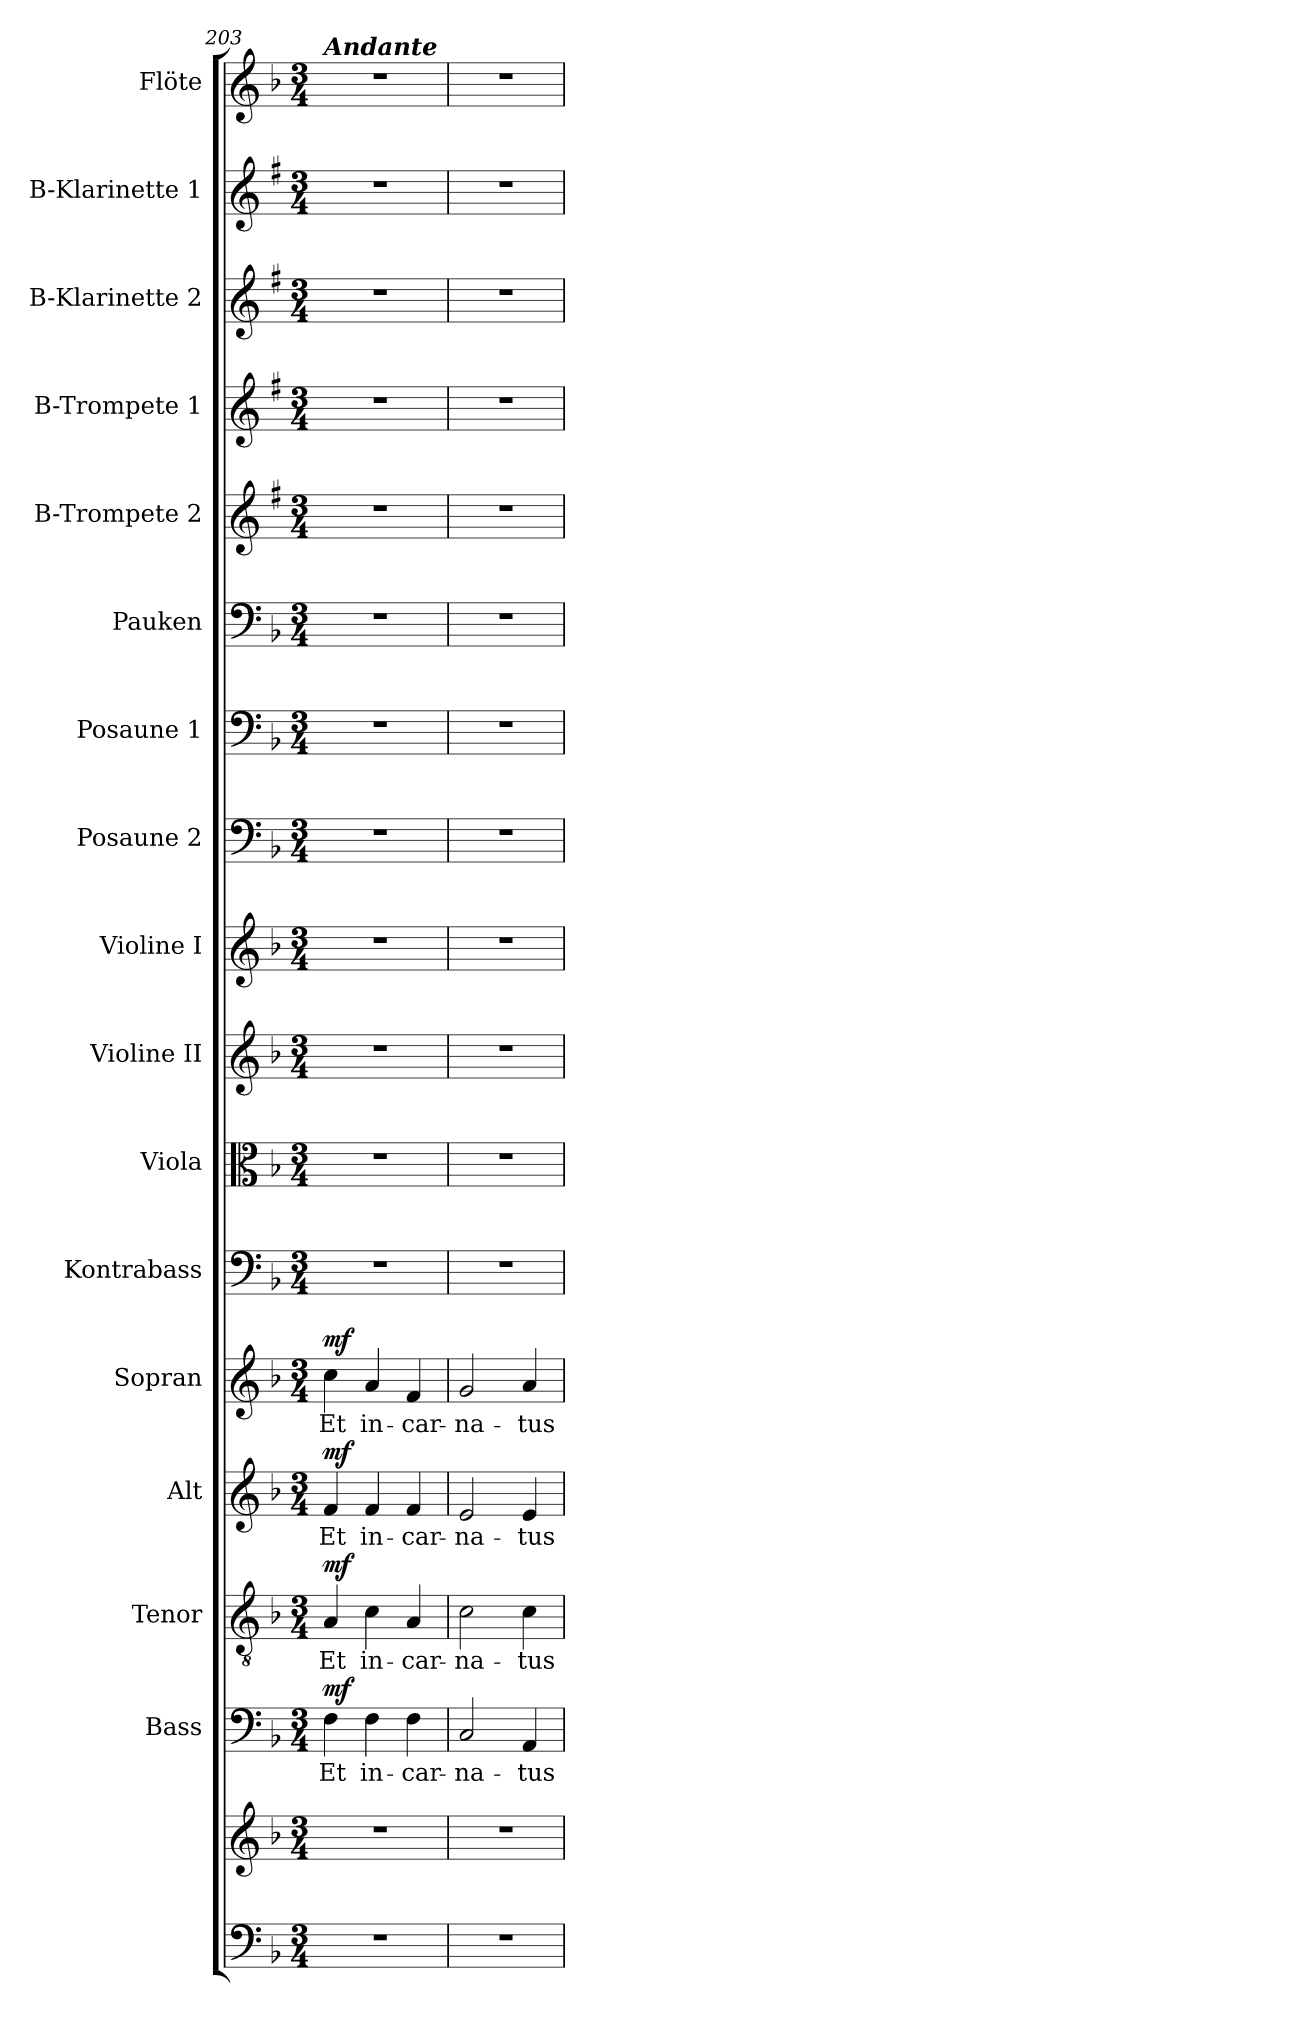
**kern	**kern	**kern	**text	**dynam	**kern	**text	**dynam	**kern	**text	**dynam	**kern	**text	**dynam	**kern	**kern	**kern	**kern	**kern	**kern	**kern	**kern	**kern	**kern	**kern	**kern
*part17	*part17	*part16	*part16	*part16	*part15	*part15	*part15	*part14	*part14	*part14	*part13	*part13	*part13	*part12	*part11	*part10	*part9	*part8	*part7	*part6	*part5	*part4	*part3	*part2	*part1
*staff18	*staff17	*staff16	*staff16	*staff16	*staff15	*staff15	*staff15	*staff14	*staff14	*staff14	*staff13	*staff13	*staff13	*staff12	*staff11	*staff10	*staff9	*staff8	*staff7	*staff6	*staff5	*staff4	*staff3	*staff2	*staff1
*	*	*I"Bass	*	*	*I"Tenor	*	*	*I"Alt	*	*	*I"Sopran	*	*	*I"Kontrabass	*I"Viola	*I"Violine II	*I"Violine I	*I"Posaune 2	*I"Posaune 1	*I"Pauken	*I"B-Trompete 2	*I"B-Trompete 1	*I"B-Klarinette 2	*I"B-Klarinette 1	*I"Flöte
*	*	*I'B.	*	*	*I'T.	*	*	*I'A.	*	*	*I'S.	*	*	*I'Kb.	*I'Vla.	*I'Vl. II	*I'Vl. I	*I'Pos. 2	*I'Pos. 1	*I'Pk.	*I'B Trp. 2	*I'B Trp. 1	*I'B Kl. 2	*I'B Kl. 1	*I'Fl.
*clefF4	*clefG2	*clefF4	*	*	*clefGv2	*	*	*clefG2	*	*	*clefG2	*	*	*clefF4	*clefC3	*clefG2	*clefG2	*clefF4	*clefF4	*clefF4	*clefG2	*clefG2	*clefG2	*clefG2	*clefG2
*	*	*	*	*	*	*	*	*	*	*	*	*	*	*ITrd7c12	*	*	*	*	*	*	*ITrd1c2	*ITrd1c2	*ITrd1c2	*ITrd1c2	*
*k[b-]	*k[b-]	*k[b-]	*	*	*k[b-]	*	*	*k[b-]	*	*	*k[b-]	*	*	*k[b-]	*k[b-]	*k[b-]	*k[b-]	*k[b-]	*k[b-]	*k[b-]	*k[b-]	*k[b-]	*k[b-]	*k[b-]	*k[b-]
*F:	*F:	*F:	*	*	*F:	*	*	*F:	*	*	*F:	*	*	*F:	*F:	*F:	*F:	*F:	*F:	*F:	*F:	*F:	*F:	*F:	*F:
*M3/4	*M3/4	*M3/4	*	*	*M3/4	*	*	*M3/4	*	*	*M3/4	*	*	*M3/4	*M3/4	*M3/4	*M3/4	*M3/4	*M3/4	*M3/4	*M3/4	*M3/4	*M3/4	*M3/4	*M3/4
=203	=203	=203	=203	=203	=203	=203	=203	=203	=203	=203	=203	=203	=203	=203	=203	=203	=203	=203	=203	=203	=203	=203	=203	=203	=203
!	!	!	!	!	!	!	!	!	!	!	!	!	!	!	!	!	!	!	!	!	!	!	!	!	!LO:TX:a:Bi:t=Andante
!	!	!	!LO:LY:b	!LO:DY:a	!	!LO:LY:b	!LO:DY:a	!	!LO:LY:b	!LO:DY:a	!	!LO:LY:b	!LO:DY:a	!	!	!	!	!	!	!	!	!	!	!	!
2.r	2.r	4F\	Et	mf	4A/	Et	mf	4f/	Et	mf	4cc\	Et	mf	2.r	2.r	2.r	2.r	2.r	2.r	2.r	2.r	2.r	2.r	2.r	2.r
!	!	!	!LO:LY:b	!	!	!LO:LY:b	!	!	!LO:LY:b	!	!	!LO:LY:b	!	!	!	!	!	!	!	!	!	!	!	!	!
.	.	4F\	in-	.	4c\	in-	.	4f/	in-	.	4a/	in-	.	.	.	.	.	.	.	.	.	.	.	.	.
!	!	!	!LO:LY:b	!	!	!LO:LY:b	!	!	!LO:LY:b	!	!	!LO:LY:b	!	!	!	!	!	!	!	!	!	!	!	!	!
.	.	4F\	-car-	.	4A/	-car-	.	4f/	-car-	.	4f/	-car-	.	.	.	.	.	.	.	.	.	.	.	.	.
=204	=204	=204	=204	=204	=204	=204	=204	=204	=204	=204	=204	=204	=204	=204	=204	=204	=204	=204	=204	=204	=204	=204	=204	=204	=204
!	!	!	!LO:LY:b	!	!	!LO:LY:b	!	!	!LO:LY:b	!	!	!LO:LY:b	!	!	!	!	!	!	!	!	!	!	!	!	!
2.r	2.r	2C/	-na-	.	2c\	-na-	.	2e/	-na-	.	2g/	-na-	.	2.r	2.r	2.r	2.r	2.r	2.r	2.r	2.r	2.r	2.r	2.r	2.r
!	!	!	!LO:LY:b	!	!	!LO:LY:b	!	!	!LO:LY:b	!	!	!LO:LY:b	!	!	!	!	!	!	!	!	!	!	!	!	!
.	.	4AA/	-tus	.	4c\	-tus	.	4e/	-tus	.	4a/	-tus	.	.	.	.	.	.	.	.	.	.	.	.	.
=	=	=	=	=	=	=	=	=	=	=	=	=	=	=	=	=	=	=	=	=	=	=	=	=	=
*-	*-	*-	*-	*-	*-	*-	*-	*-	*-	*-	*-	*-	*-	*-	*-	*-	*-	*-	*-	*-	*-	*-	*-	*-	*-
